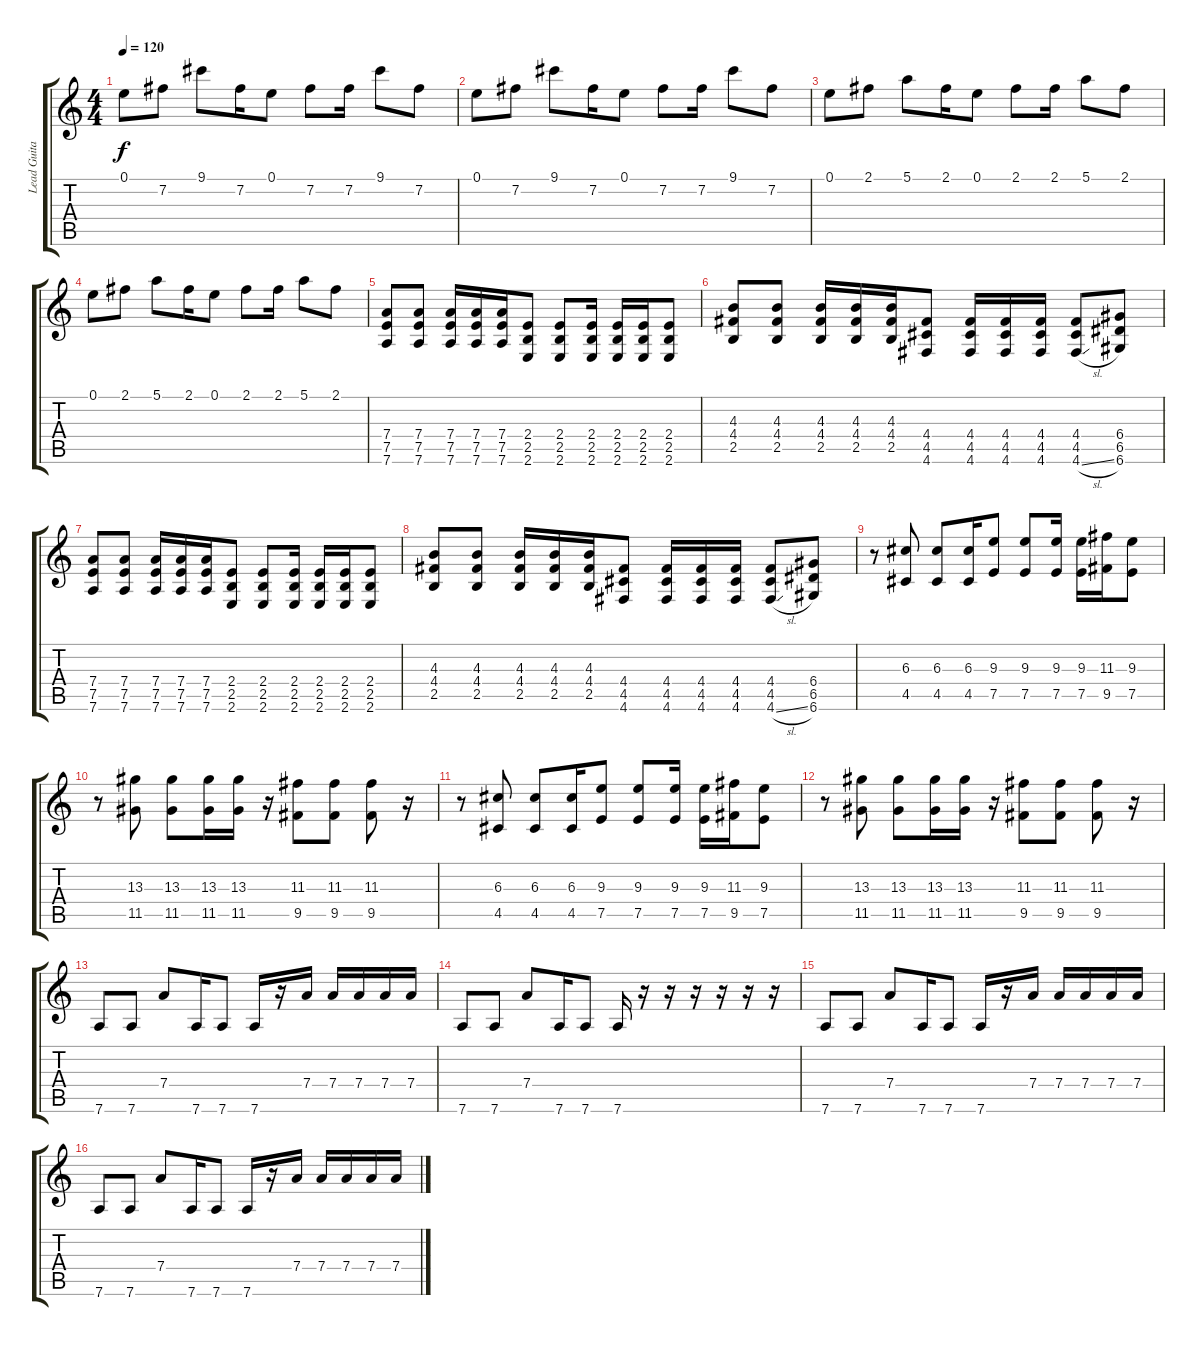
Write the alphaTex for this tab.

\track ("Lead Guitar" "Lead Guita") {instrument overdrivenguitar}
\staff {score tabs}
\tuning (E4 B3 G3 D3 A2 D2) {hide}
\ts (4 4)
\tempo 120
\clef g2
\ks c
0.1.8{dy f} 7.2.8 9.1.8 7.2.16 0.1.8 7.2.8 7.2.16 9.1.8 7.2.8 |
0.1.8 7.2.8 9.1.8 7.2.16 0.1.8 7.2.8 7.2.16 9.1.8 7.2.8 |
0.1.8 2.1.8 5.1.8 2.1.16 0.1.8 2.1.8 2.1.16 5.1.8 2.1.8 |
0.1.8 2.1.8 5.1.8 2.1.16 0.1.8 2.1.8 2.1.16 5.1.8 2.1.8 |
(7.4 7.5 7.6).8 (7.4 7.5 7.6).8 (7.4 7.5 7.6).16 (7.4 7.5 7.6).16 (7.4 7.5 7.6).16 (2.4 2.5 2.6).8 (2.4 2.5 2.6).8 (2.4 2.5 2.6).16 (2.4 2.5 2.6).16 (2.4 2.5 2.6).16 (2.4 2.5 2.6).8 |
(4.3 4.4 2.5).8 (4.3 4.4 2.5).8 (4.3 4.4 2.5).16 (4.3 4.4 2.5).16 (4.3 4.4 2.5).16 (4.4 4.5 4.6).8 (4.4 4.5 4.6).16 (4.4 4.5 4.6).16 (4.4 4.5 4.6).16 (4.4 4.5 4.6{sl}).8 (6.4 6.5 6.6).8 |
(7.4 7.5 7.6).8 (7.4 7.5 7.6).8 (7.4 7.5 7.6).16 (7.4 7.5 7.6).16 (7.4 7.5 7.6).16 (2.4 2.5 2.6).8 (2.4 2.5 2.6).8 (2.4 2.5 2.6).16 (2.4 2.5 2.6).16 (2.4 2.5 2.6).16 (2.4 2.5 2.6).8 |
(4.3 4.4 2.5).8 (4.3 4.4 2.5).8 (4.3 4.4 2.5).16 (4.3 4.4 2.5).16 (4.3 4.4 2.5).16 (4.4 4.5 4.6).8 (4.4 4.5 4.6).16 (4.4 4.5 4.6).16 (4.4 4.5 4.6).16 (4.4 4.5 4.6{sl}).8 (6.4 6.5 6.6).8 |
r.8 (6.3 4.5).8 (6.3 4.5).8 (6.3 4.5).16 (9.3 7.5).8 (9.3 7.5).8 (9.3 7.5).16 (9.3 7.5).16 (11.3 9.5).16 (9.3 7.5).8 |
r.8 (13.3 11.5).8 (13.3 11.5).8 (13.3 11.5).16 (13.3 11.5).16 r.16 (11.3 9.5).8 (11.3 9.5).8 (11.3 9.5).8 r.16 |
r.8 (6.3 4.5).8 (6.3 4.5).8 (6.3 4.5).16 (9.3 7.5).8 (9.3 7.5).8 (9.3 7.5).16 (9.3 7.5).16 (11.3 9.5).16 (9.3 7.5).8 |
r.8 (13.3 11.5).8 (13.3 11.5).8 (13.3 11.5).16 (13.3 11.5).16 r.16 (11.3 9.5).8 (11.3 9.5).8 (11.3 9.5).8 r.16 |
7.6.8 7.6.8 7.4.8 7.6.16 7.6.8 7.6.16 r.16 7.4.16 7.4.16 7.4.16 7.4.16 7.4.16 |
7.6.8 7.6.8 7.4.8 7.6.16 7.6.8 7.6.16 r.16 r.16 r.16 r.16 r.16 r.16 |
7.6.8 7.6.8 7.4.8 7.6.16 7.6.8 7.6.16 r.16 7.4.16 7.4.16 7.4.16 7.4.16 7.4.16 |
7.6.8 7.6.8 7.4.8 7.6.16 7.6.8 7.6.16 r.16 7.4.16 7.4.16 7.4.16 7.4.16 7.4.16
